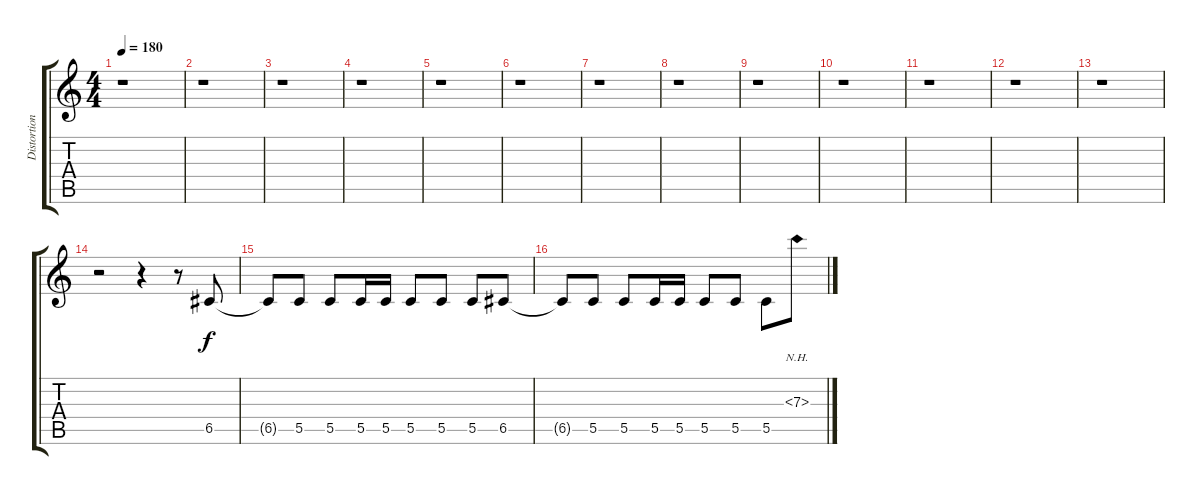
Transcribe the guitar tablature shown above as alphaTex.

\track ("Distortion" "Distortion") {instrument distortionguitar}
\staff {score tabs}
\tuning (D4 A3 F3 C3 G2 C2) {hide}
\ts (4 4)
\tempo 180
\clef g2
\ks c
r.1{dy f} |
r.1 |
r.1 |
r.1 |
r.1 |
r.1 |
r.1 |
r.1 |
r.1 |
r.1 |
r.1 |
r.1 |
r.1 |
r.2 r.4 r.8 6.5.8 |
6.5{t}.8 5.5.8 5.5.8 5.5.16 5.5.16 5.5.8 5.5.8 5.5.8 6.5.8 |
6.5{t}.8 5.5.8 5.5.8 5.5.16 5.5.16 5.5.8 5.5.8 5.5.8 7.3{nh}.8
